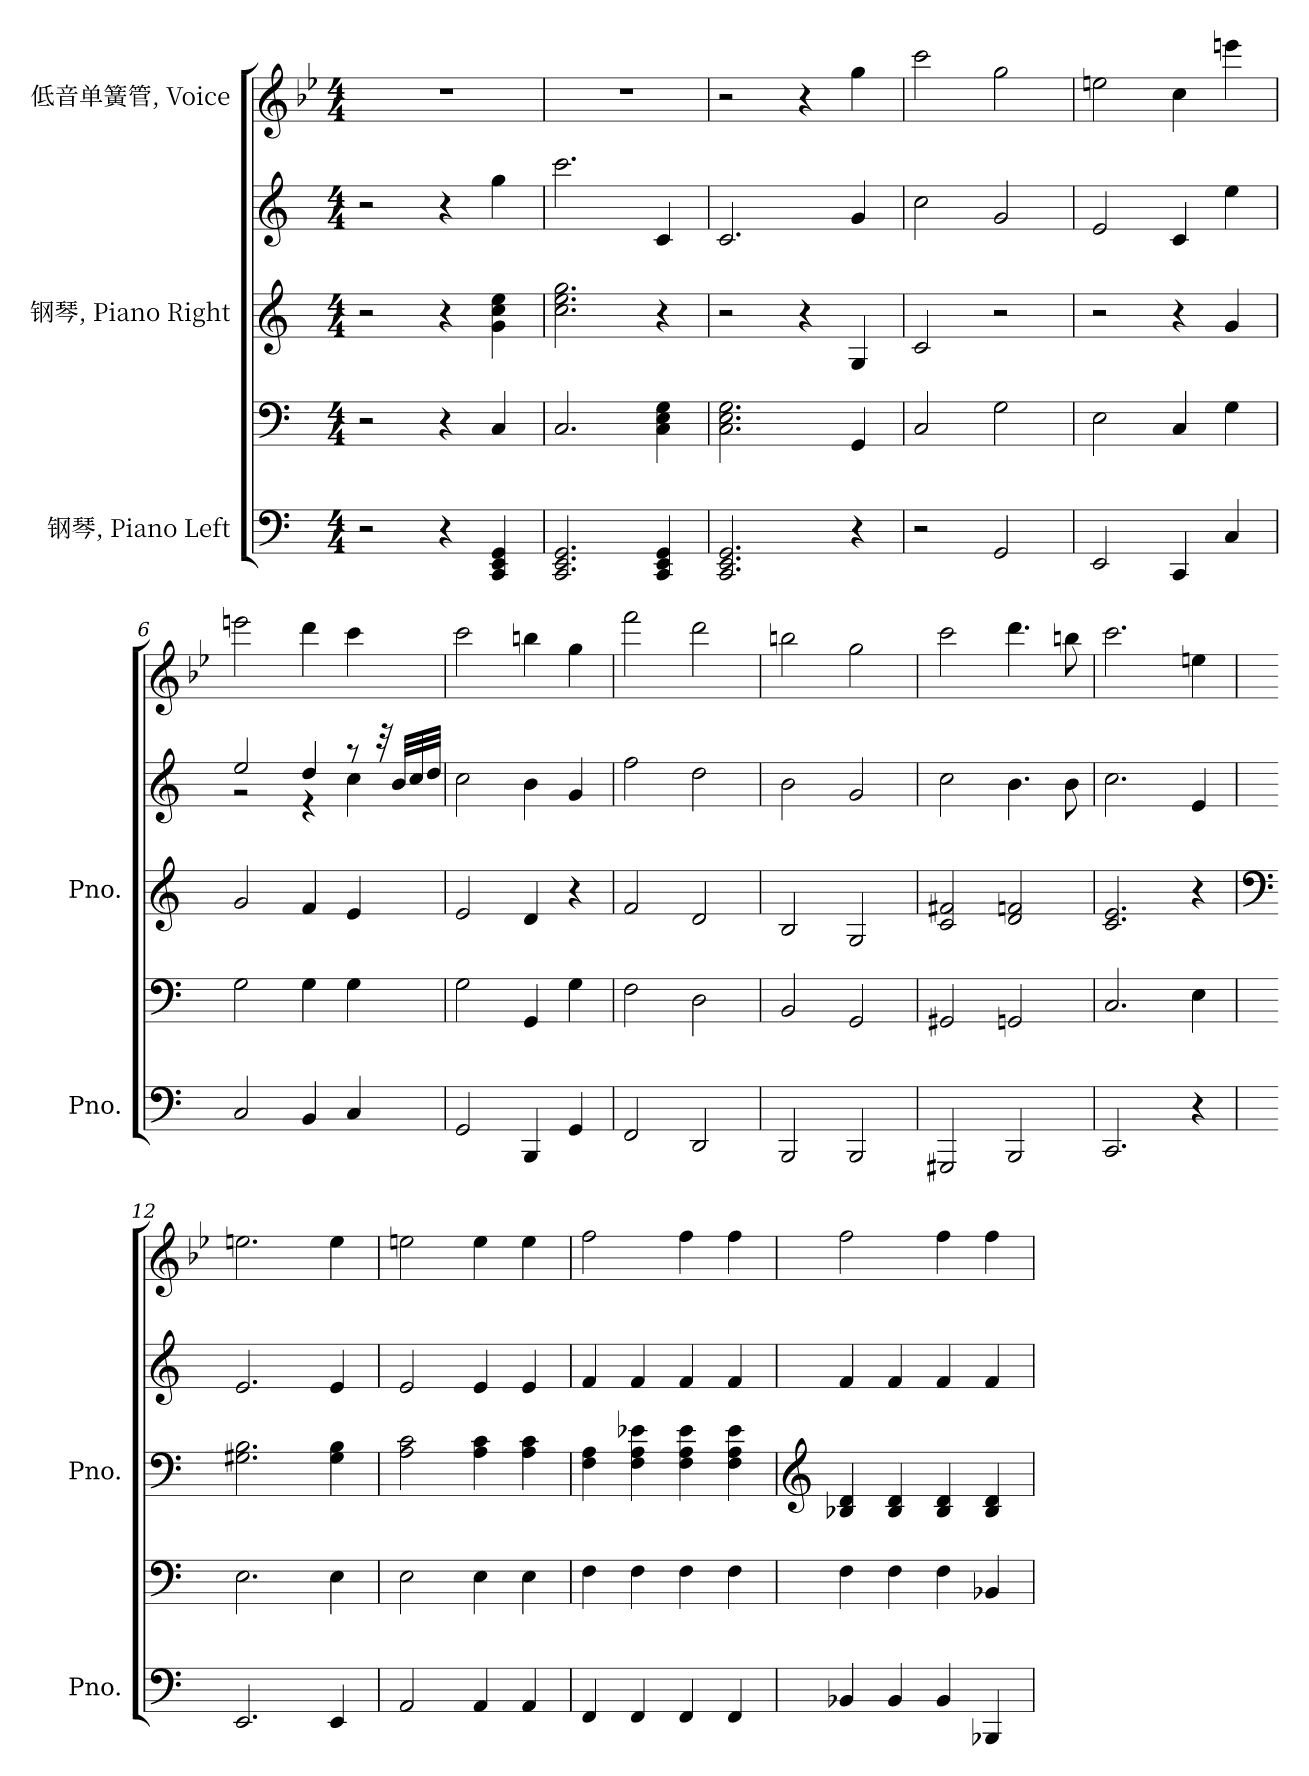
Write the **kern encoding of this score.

**kern	**kern	**kern	**kern	**kern
*part3	*part3	*part2	*part2	*part1
*staff5	*staff4	*staff3	*staff2	*staff1
*I"钢琴, Piano Left	*	*I"钢琴, Piano Right	*	*I"低音单簧管, Voice
*I'Pno.	*	*I'Pno.	*	*
*clefF4	*clefF4	*clefG2	*clefG2	*clefG2
*	*	*	*	*ITrd8c14
*k[]	*k[]	*k[]	*k[]	*k[b-e-]
*M4/4	*M4/4	*M4/4	*M4/4	*M4/4
*MM90	*MM90	*MM90	*MM90	*MM90
=1	=1	=1	=1	=1
2r	2r	2r	2r	1r
4r	4r	4r	4r	.
4CC/ 4EE/ 4GG/	4C/	4g\ 4cc\ 4ee\	4gg\	.
=2	=2	=2	=2	=2
2.CC/ 2.EE/ 2.GG/	2.C/	2.cc\ 2.ee\ 2.gg\	2.ccc\	1r
4CC/ 4EE/ 4GG/	4C\ 4E\ 4G\	4r	4c/	.
=3	=3	=3	=3	=3
2.CC/ 2.EE/ 2.GG/	2.C\ 2.E\ 2.G\	2r	2.c/	2r
.	.	4r	.	4r
4r	4GG/	4G/	4g/	4g\
=4	=4	=4	=4	=4
2r	2C/	2c/	2cc\	2cc\
2GG/	2G\	2r	2g/	2g\
=5	=5	=5	=5	=5
2EE/	2E\	2r	2e/	2en\
4CC/	4C/	4r	4c/	4c\
4C/	4G\	4g/	4ee\	4een\
=6	=6	=6	=6	=6
*	*	*	*^	*
2C/	2G\	2g/	2ee/	2r	2een\
4BB/	4G\	4f/	4dd/	4r	4dd\
4C/	4G\	4e/	8r	4cc\	4cc\
.	.	.	32r	.	.
.	.	.	32b/LLL	.	.
.	.	.	32cc/	.	.
.	.	.	32dd/JJJ	.	.
*	*	*	*v	*v	*
=7	=7	=7	=7	=7
2GG/	2G\	2e/	2cc\	2cc\
4BBB/	4GG/	4d/	4b\	4bn\
4GG/	4G\	4r	4g/	4g\
!!LO:LB:g=z
=8	=8	=8	=8	=8
2FF/	2F\	2f/	2ff\	2ff\
2DD/	2D\	2d/	2dd\	2dd\
=9	=9	=9	=9	=9
2BBB/	2BB/	2B/	2b\	2bn\
2BBB/	2GG/	2G/	2g/	2g\
=10	=10	=10	=10	=10
2GGG#X/	2GG#X/	2c/ 2f#X/	2cc\	2cc\
2BBB/	2GGn/	2d/ 2fn/	4.b\	4.dd\
.	.	.	8b\	8bn\
=11	=11	=11	=11	=11
2.CC/	2.C/	2.c/ 2.e/	2.cc\	2.cc\
4r	4E\	4r	4e/	4en\
=12	=12	=12	=12	=12
*	*	*clefF4	*	*
2.EE/	2.E\	2.G#X\ 2.B\	2.e/	2.en\
4EE/	4E\	4G#\ 4B\	4e/	4e\
=13	=13	=13	=13	=13
2AA/	2E\	2A\ 2c\	2e/	2en\
4AA/	4E\	4A\ 4c\	4e/	4e\
4AA/	4E\	4A\ 4c\	4e/	4e\
=14	=14	=14	=14	=14
4FF/	4F\	4F\ 4A\	4f/	2f\
4FF/	4F\	4F\ 4A\ 4e-X\	4f/	.
4FF/	4F\	4F\ 4A\ 4e-\	4f/	4f\
4FF/	4F\	4F\ 4A\ 4e-\	4f/	4f\
!!LO:PB:g=z
=15	=15	=15	=15	=15
*	*	*clefG2	*	*
4BB-X/	4F\	4B-X/ 4d/	4f/	2f\
4BB-/	4F\	4B-/ 4d/	4f/	.
4BB-/	4F\	4B-/ 4d/	4f/	4f\
4BBB-X/	4BB-X/	4B-/ 4d/	4f/	4f\
=	=	=	=	=
*-	*-	*-	*-	*-
